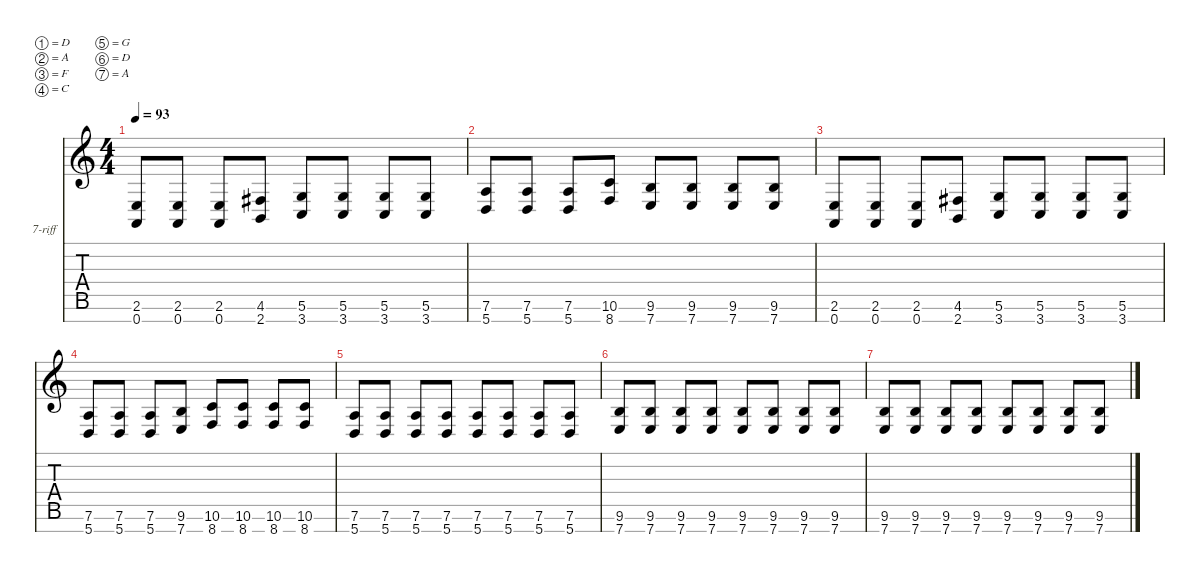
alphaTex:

\defaultSystemsLayout 4
\hideDynamics
\bracketExtendMode nobrackets
\firstSystemTrackNameOrientation horizontal
\otherSystemsTrackNameOrientation horizontal
\track ("Guitar - Rhytm" "7-riff") {defaultSystemsLayout 4 solo instrument distortionguitar}
\staff {score tabs}
\tuning (D4 A3 F3 C3 G2 D2 A1)
\ts (4 4)
\scale
0.968253
\tempo 93
\accidentals auto
\clef g2
\ottava regular
\simile none
\scale
1.09524
\ks c
(2.6 0.7).8{dy f beam Up} (2.6 0.7).8{beam Up} (2.6 0.7).8{beam Up} (4.6{acc #} 2.7).8{beam Up} (5.6 3.7).8{beam Up} (5.6 3.7).8{beam Up} (5.6 3.7).8{beam Up} (5.6 3.7).8{beam Up} |
\scale
0.968253
\scale
0.968253 (7.6 5.7).8{beam Up} (7.6 5.7).8{beam Up} (7.6 5.7).8{beam Up} (8.7 10.6).8{beam Up} (7.7 9.6).8{beam Up} (7.7 9.6).8{beam Up} (7.7 9.6).8{beam Up} (7.7 9.6).8{beam Up} |
\scale
0.968253
\scale
0.968253 (2.6 0.7).8{beam Up} (2.6 0.7).8{beam Up} (2.6 0.7).8{beam Up} (4.6{acc #} 2.7).8{beam Up} (3.7 5.6).8{beam Up} (3.7 5.6).8{beam Up} (3.7 5.6).8{beam Up} (3.7 5.6).8{beam Up} |
\scale
1.09524
\scale
0.968253 (7.6 5.7).8{beam Up} (7.6 5.7).8{beam Up} (7.6 5.7).8{beam Up} (9.6 7.7).8{beam Up} (10.6 8.7).8{beam Up} (10.6 8.7).8{beam Up} (10.6 8.7).8{beam Up} (10.6 8.7).8{beam Up} |
\scale
0.968253
\scale
1.09524 (7.6 5.7).8{beam Up} (7.6 5.7).8{beam Up} (7.6 5.7).8{beam Up} (7.6 5.7).8{beam Up} (7.6 5.7).8{beam Up} (7.6 5.7).8{beam Up} (7.6 5.7).8{beam Up} (7.6 5.7).8{beam Up} |
\scale
0.968253
\scale
0.968253 (7.7 9.6).8{beam Up} (7.7 9.6).8{beam Up} (7.7 9.6).8{beam Up} (7.7 9.6).8{beam Up} (7.7 9.6).8{beam Up} (7.7 9.6).8{beam Up} (7.7 9.6).8{beam Up} (7.7 9.6).8{beam Up} |
\scale
0.968253
\scale
0.968253 (7.7 9.6).8{beam Up} (7.7 9.6).8{beam Up} (7.7 9.6).8{beam Up} (7.7 9.6).8{beam Up} (7.7 9.6).8{beam Up} (7.7 9.6).8{beam Up} (7.7 9.6).8{beam Up} (7.7 9.6).8{beam Up} |
\scale
1.09524
\scale
0.968253
